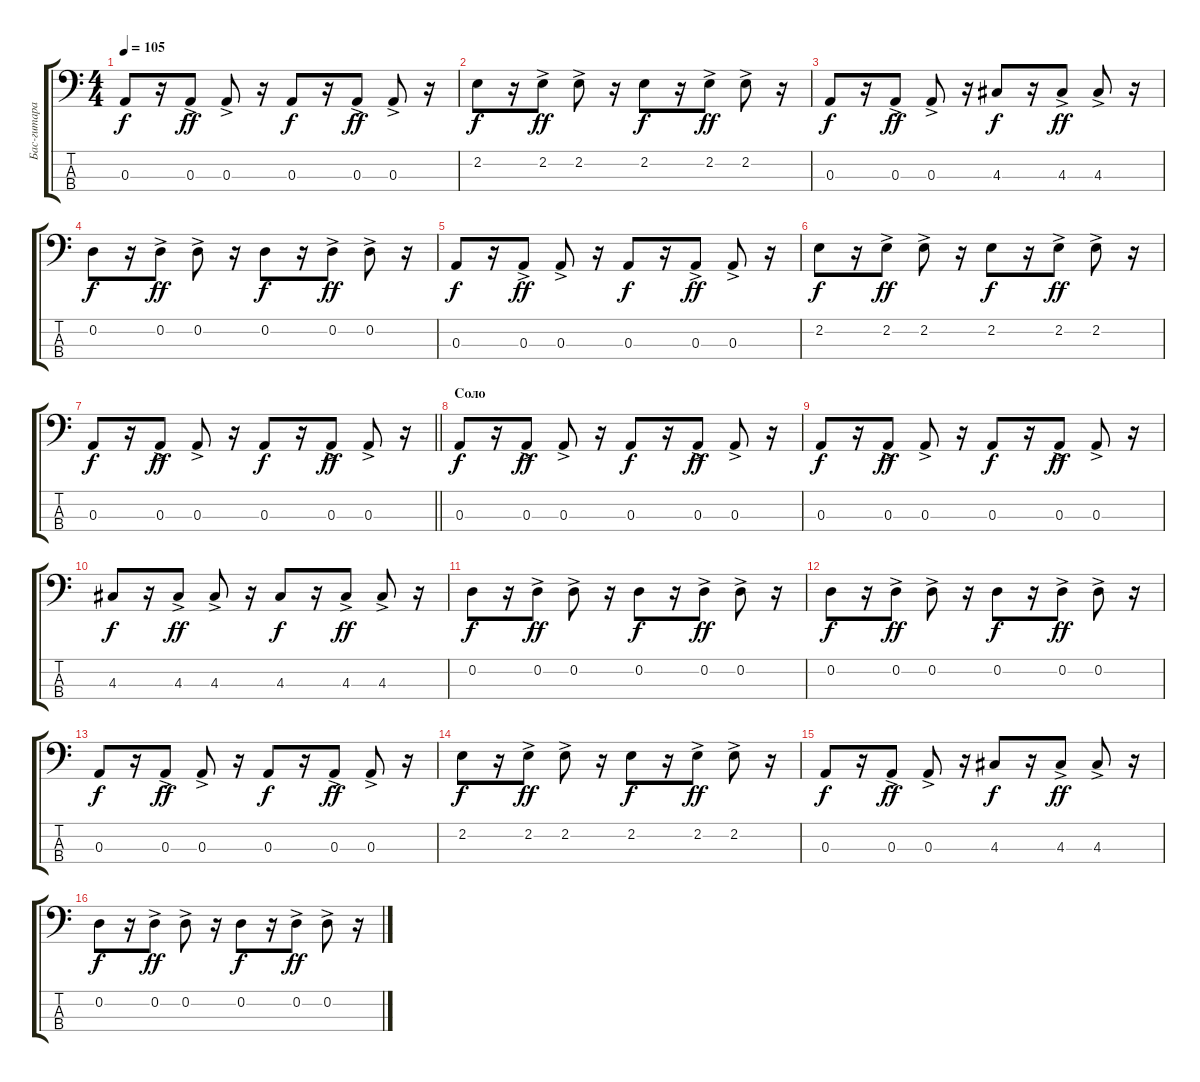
\track ("Бас-гитара" "Бас-гитара") {instrument electricbassfinger}
\staff {score tabs}
\tuning (G2 D2 A1 E1) {hide}
\ts (4 4)
\tempo 105
\clef f4
\ks aminor
0.3.8{dy f} r.16 0.3{ac}.8{dy ff} 0.3{ac}.8 r.16 0.3.8{dy f} r.16 0.3{ac}.8{dy ff} 0.3{ac}.8 r.16 |
2.2.8{dy f} r.16 2.2{ac}.8{dy ff} 2.2{ac}.8 r.16 2.2.8{dy f} r.16 2.2{ac}.8{dy ff} 2.2{ac}.8 r.16 |
0.3.8{dy f} r.16 0.3{ac}.8{dy ff} 0.3{ac}.8 r.16 4.3.8{dy f} r.16 4.3{ac}.8{dy ff} 4.3{ac}.8 r.16 |
0.2.8{dy f} r.16 0.2{ac}.8{dy ff} 0.2{ac}.8 r.16 0.2.8{dy f} r.16 0.2{ac}.8{dy ff} 0.2{ac}.8 r.16 |
0.3.8{dy f} r.16 0.3{ac}.8{dy ff} 0.3{ac}.8 r.16 0.3.8{dy f} r.16 0.3{ac}.8{dy ff} 0.3{ac}.8 r.16 |
2.2.8{dy f} r.16 2.2{ac}.8{dy ff} 2.2{ac}.8 r.16 2.2.8{dy f} r.16 2.2{ac}.8{dy ff} 2.2{ac}.8 r.16 |
\barLineRight lightlight
0.3.8{dy f} r.16 0.3{ac}.8{dy ff} 0.3{ac}.8 r.16 0.3.8{dy f} r.16 0.3{ac}.8{dy ff} 0.3{ac}.8 r.16 |
\section ("" "Соло")
0.3.8{dy f} r.16 0.3{ac}.8{dy ff} 0.3{ac}.8 r.16 0.3.8{dy f} r.16 0.3{ac}.8{dy ff} 0.3{ac}.8 r.16 |
0.3.8{dy f} r.16 0.3{ac}.8{dy ff} 0.3{ac}.8 r.16 0.3.8{dy f} r.16 0.3{ac}.8{dy ff} 0.3{ac}.8 r.16 |
4.3.8{dy f} r.16 4.3{ac}.8{dy ff} 4.3{ac}.8 r.16 4.3.8{dy f} r.16 4.3{ac}.8{dy ff} 4.3{ac}.8 r.16 |
0.2.8{dy f} r.16 0.2{ac}.8{dy ff} 0.2{ac}.8 r.16 0.2.8{dy f} r.16 0.2{ac}.8{dy ff} 0.2{ac}.8 r.16 |
0.2.8{dy f} r.16 0.2{ac}.8{dy ff} 0.2{ac}.8 r.16 0.2.8{dy f} r.16 0.2{ac}.8{dy ff} 0.2{ac}.8 r.16 |
0.3.8{dy f} r.16 0.3{ac}.8{dy ff} 0.3{ac}.8 r.16 0.3.8{dy f} r.16 0.3{ac}.8{dy ff} 0.3{ac}.8 r.16 |
2.2.8{dy f} r.16 2.2{ac}.8{dy ff} 2.2{ac}.8 r.16 2.2.8{dy f} r.16 2.2{ac}.8{dy ff} 2.2{ac}.8 r.16 |
0.3.8{dy f} r.16 0.3{ac}.8{dy ff} 0.3{ac}.8 r.16 4.3.8{dy f} r.16 4.3{ac}.8{dy ff} 4.3{ac}.8 r.16 |
0.2.8{dy f} r.16 0.2{ac}.8{dy ff} 0.2{ac}.8 r.16 0.2.8{dy f} r.16 0.2{ac}.8{dy ff} 0.2{ac}.8 r.16
